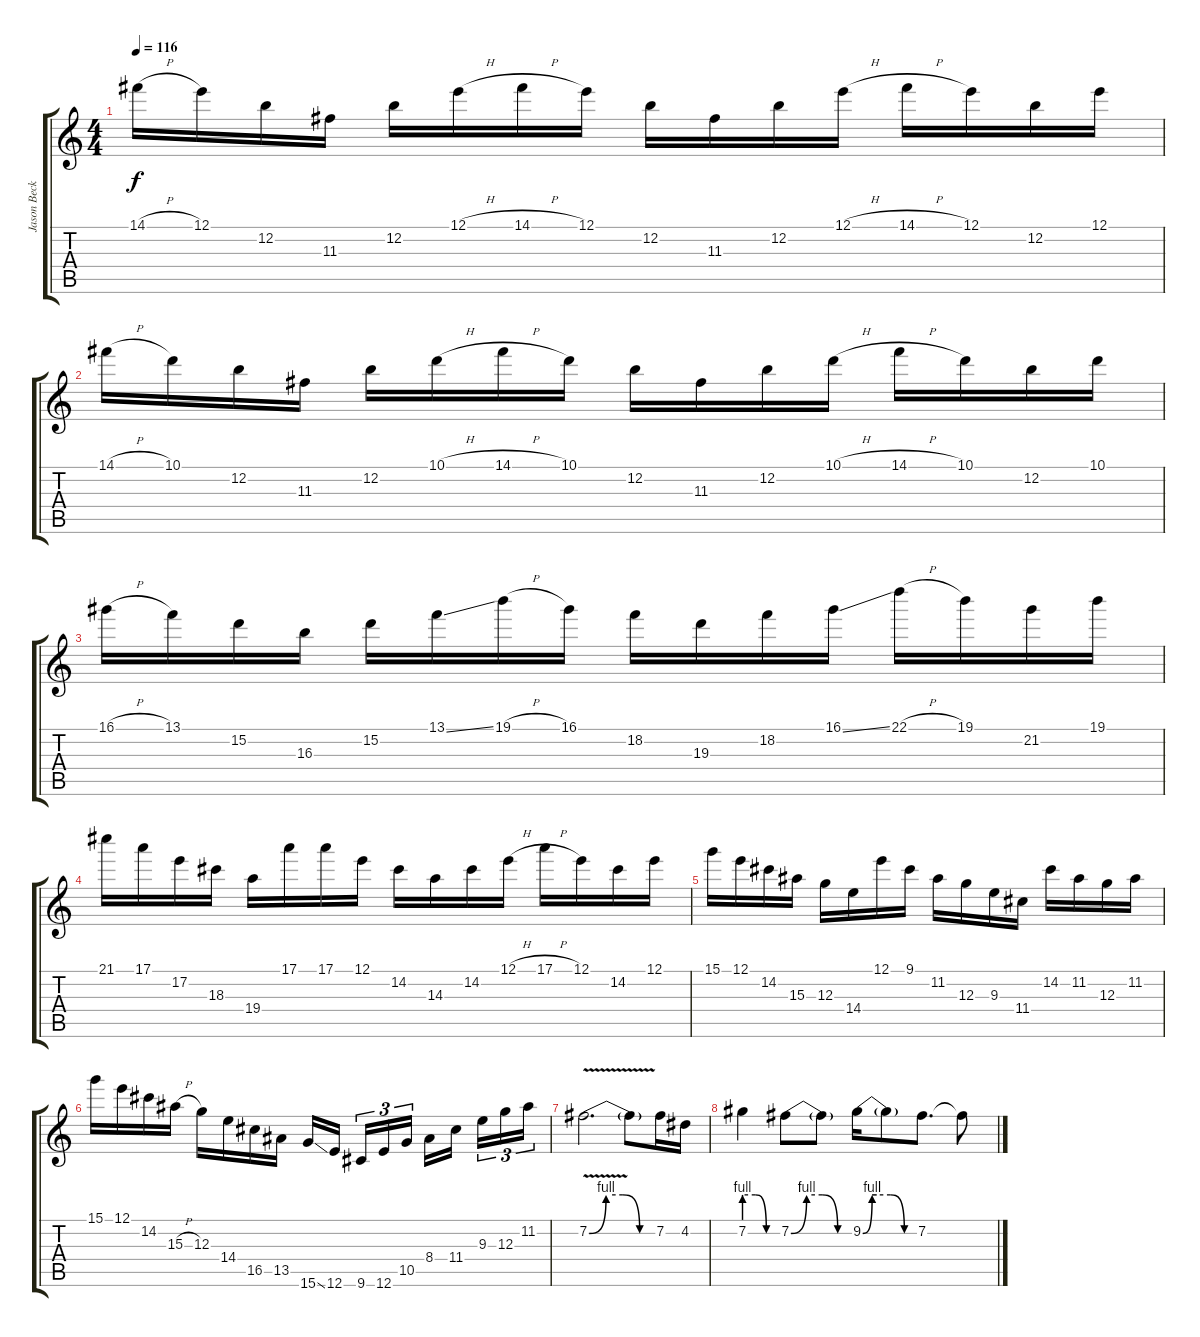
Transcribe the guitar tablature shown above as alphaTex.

\track ("Jason Becker" "Jason Beck") {instrument overdrivenguitar}
\staff {score tabs}
\tuning (E4 B3 G3 D3 A2 E2) {hide}
\ts (4 4)
\tempo 116
\clef g2
\ks c
14.1{h}.16{dy f} 12.1.16 12.2.16 11.3.16 12.2.16 12.1{h}.16 14.1{h}.16 12.1.16 12.2.16 11.3.16 12.2.16 12.1{h}.16 14.1{h}.16 12.1.16 12.2.16 12.1.16 |
14.1{h}.16 10.1.16 12.2.16 11.3.16 12.2.16 10.1{h}.16 14.1{h}.16 10.1.16 12.2.16 11.3.16 12.2.16 10.1{h}.16 14.1{h}.16 10.1.16 12.2.16 10.1.16 |
16.1{h}.16 13.1.16 15.2.16 16.3.16 15.2.16 13.1{ss}.16 19.1{h}.16 16.1.16 18.2.16 19.3.16 18.2.16 16.1{ss}.16 22.1{h}.16 19.1.16 21.2.16 19.1.16 |
21.1.16 17.1.16 17.2.16 18.3.16 19.4.16 17.1.16 17.1.16 12.1.16 14.2.16 14.3.16 14.2.16 12.1{h}.16 17.1{h}.16 12.1.16 14.2.16 12.1.16 |
15.1.16 12.1.16 14.2.16 15.3.16 12.3.16 14.4.16 12.1.16 9.1.16 11.2.16 12.3.16 9.3.16 11.4.16 14.2.16 11.2.16 12.3.16 11.2.16 |
15.1.16 12.1.16 14.2.16 15.3{h}.16 12.3.16 14.4.16 16.5.16 13.5.16 15.6{ss}.16 12.6.16{beam splitsecondary} 9.6.16{tu (3 2)} 12.6.16{tu (3 2)} 10.5.16{tu (3 2)} 8.4.16 11.4.16{beam splitsecondary} 9.3.16{tu (3 2)} 12.3.16{tu (3 2)} 11.2.16{tu (3 2)} |
7.2{be (custom 0 0 15 4 30 4 45 0 60 0) v}.2{d} 7.2{t}.8 7.2.16 4.2.16 |
7.2{be (custom 0 4 20 4 40 0 60 0)}.4 7.2{be (custom 0 0 15 4 30 4 45 0 60 0)}.8 7.2{t}.8 9.2{be (custom 0 0 10 4 15 4 30 4 45 0 60 0)}.16 9.2{t}.8 7.2.8{d} 7.2{t}.8
